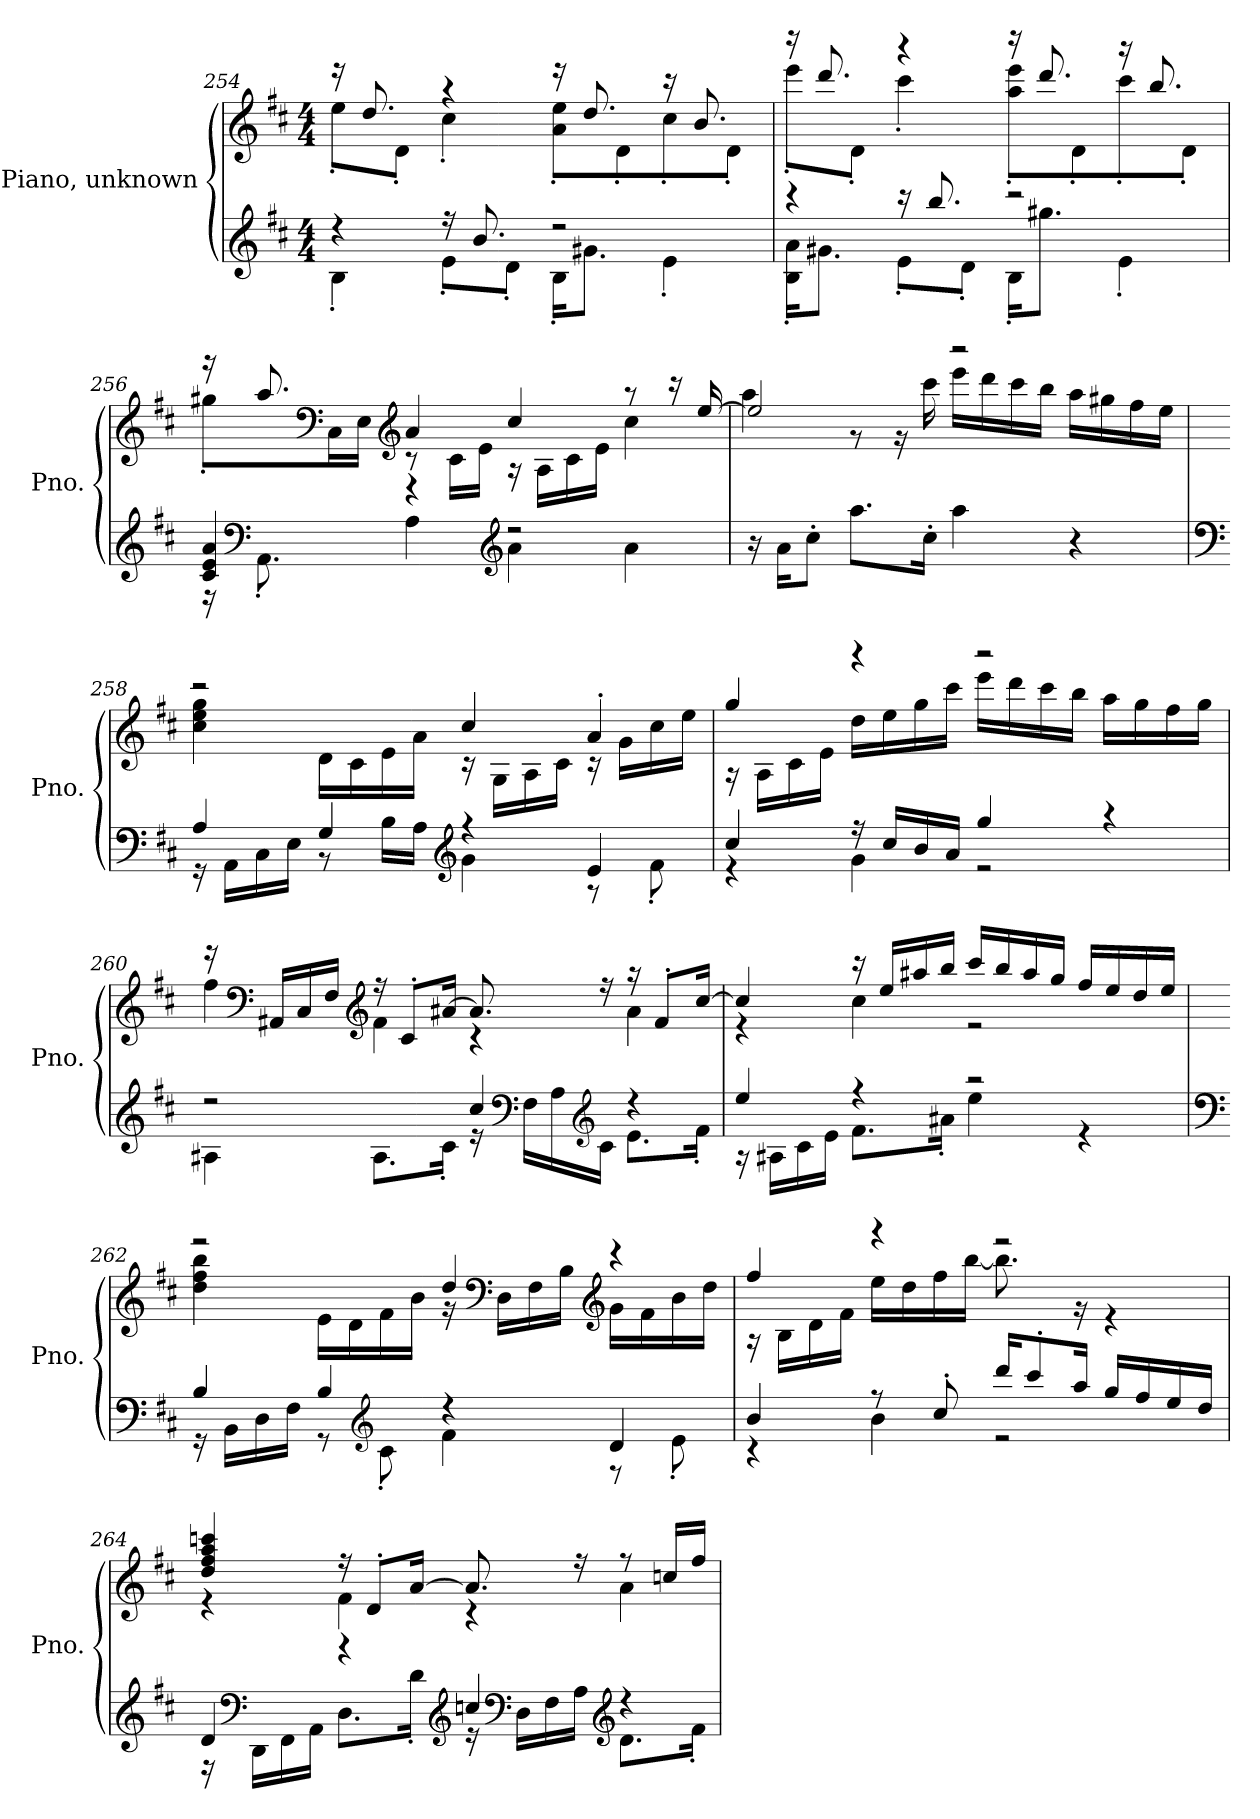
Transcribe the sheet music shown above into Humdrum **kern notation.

**kern	**kern
*part1	*part1
*staff2	*staff1
*I"Piano, unknown	*
*I'Pno.	*
*clefG2	*clefG2
*k[f#c#]	*k[f#c#]
*M4/4	*M4/4
=254	=254
*^	*^
4r	4B'\	16r	8ee'\L
.	.	8.dd/	.
.	.	.	8d'\J
16r	8e'\L	4r	4cc#'\
8.b/	.	.	.
.	8d'\J	.	.
2r	16B'\KL	16r	8a\' 8ee\'L
.	8.g#X\J	8.dd/	.
.	.	.	8d'\
.	4e'\	16r	8cc#'\
.	.	8.b/	.
.	.	.	8d'\J
!!LO:LB:g=z	!!
=255	=255	=255	=255
4r	16B\' 16a\'KL	16r	8eee'\L
.	8.g#X\J	8.ddd/	.
.	.	.	8d'\J
16r	8e'\L	4r	4ccc#'\
8.bb/	.	.	.
.	8d'\J	.	.
2r	16B'\KL	16r	8aa\' 8eee\'L
.	8.gg#X\J	8.ddd/	.
.	.	.	8d'\
.	4e'\	16r	8ccc#'\
.	.	8.bb/	.
.	.	.	8d'\J
=256	=256	=256	=256
4c#/ 4e/ 4a/	16r	16r	8gg#X'\L
*clefF4	*	*	*
.	8.AA'\	8.aa/	.
*	*	*clefF4	*
.	.	.	16C#\L
.	.	.	16E\JJ
*	*	*clefG2	*
4r	4A\	4a/	8r
.	.	.	16c#\LL
.	.	.	16e\JJ
*clefG2	*	*	*
2r	4a\	4cc#/	16r
.	.	.	16A\LL
.	.	.	16c#\
.	.	.	16e\JJ
.	4a\	8r	4cc#\
.	.	16r	.
.	.	[16ee/	.
*v	*v	*	*
!!LO:LB:g=z	!!
=257	=257	=257
16r	2ee/]	4aa\
16a\KL	.	.
8cc#'\J	.	.
8.aa\L	.	8r
.	.	16r
16cc#'\Jk	.	16ccc#\
4aa\	2r	16eee\LL
.	.	16ddd\
.	.	16ccc#\
.	.	16bb\JJ
4r	.	16aa\LL
.	.	16gg#X\
.	.	16ff#\
.	.	16ee\JJ
=258	=258	=258
*clefF4	*	*
*^	*	*
4A/	16r	2r	4cc#\ 4ee\ 4gg\
.	16AA\LL	.	.
.	16C#\	.	.
.	16E\JJ	.	.
4G/	8r	.	16d\LL
.	.	.	16c#\
.	16B\LL	.	16e\
.	16A\JJ	.	16a\JJ
*clefG2	*	*	*
4r	4g\	4cc#/	16r
.	.	.	16G\LL
.	.	.	16A\
.	.	.	16c#\JJ
4e/	8r	4a'/	16r
.	.	.	16g\LL
.	8f#'\	.	16cc#\
.	.	.	16ee\JJ
!!LO:LB:g=z	!!
=259	=259	=259	=259
4cc#/	4r	4gg/	16r
.	.	.	16A\LL
.	.	.	16c#\
.	.	.	16e\JJ
16r	4g\	4r	16dd\LL
16cc#/LL	.	.	16ee\
16b/	.	.	16gg\
16a/JJ	.	.	16ccc#\JJ
4gg/	2r	2r	16eee\LL
.	.	.	16ddd\
.	.	.	16ccc#\
.	.	.	16bb\JJ
4r	.	.	16aa\LL
.	.	.	16gg\
.	.	.	16ff#\
.	.	.	16gg\JJ
=260	=260	=260	=260
2r	4A#X\	16r	4ff#\
*	*	*clefF4	*
.	.	16AA#X/LL	.
.	.	16C#/	.
.	.	16F#/JJ	.
*	*	*clefG2	*
.	8.A#\L	16r	4f#\
.	.	8c#'/L	.
.	16c#'\Jk	[16a#X/Jk	.
4cc#/	16r	8.a#/]	4r
*clefF4	*	*	*
.	16F#\LL	.	.
.	16A#\	.	.
*clefG2	*	*	*
.	16c#\JJ	16r	.
4r	8.e\L	16r	4a#\
.	.	8f#'/L	.
.	16f#'\Jk	[16cc#/Jk	.
!!LO:PB:g=z	!!
=261	=261	=261	=261
4ee/	16r	4cc#/]	4r
.	16A#X\LL	.	.
.	16c#\	.	.
.	16e\JJ	.	.
4r	8.f#\L	16r	4cc#\
.	.	16ee/LL	.
.	.	16aa#X/	.
.	16a#X'\Jk	16bb/JJ	.
2r	4ee\	16ccc#/LL	2r
.	.	16bb/	.
.	.	16aa#/	.
.	.	16gg/JJ	.
.	4r	16ff#/LL	.
.	.	16ee/	.
.	.	16dd/	.
.	.	16ee/JJ	.
=262	=262	=262	=262
*clefF4	*	*	*
4B/	16r	2r	4dd\ 4ff#\ 4bb\
.	16BB\LL	.	.
.	16D\	.	.
.	16F#\JJ	.	.
4B/	8r	.	16e\LL
.	.	.	16d\
*clefG2	*	*	*
.	8c#'\	.	16f#\
.	.	.	16b\JJ
4r	4f#\	4dd/	16r
*	*	*clefF4	*
.	.	.	16D\LL
.	.	.	16F#\
.	.	.	16B\JJ
*	*	*clefG2	*
4d/	8r	4r	16g\LL
.	.	.	16f#\
.	8e'\	.	16b\
.	.	.	16dd\JJ
!!LO:LB:g=z	!!
=263	=263	=263	=263
4b/	4r	4ff#/	16r
.	.	.	16B\LL
.	.	.	16d\
.	.	.	16f#\JJ
8r	4b\	4r	16ee\LL
.	.	.	16dd\
8cc#'/	.	.	16ff#\
.	.	.	[16bb\JJ
16ddd/KL	2r	2r	8.bb\]
8ccc#'/	.	.	.
16aa/Jk	.	.	16r
16gg/LL	.	.	4r
16ff#/	.	.	.
16ee/	.	.	.
16dd/JJ	.	.	.
=264	=264	=264	=264
4d/	16r	4dd/ 4ff#/ 4aa/ 4cccn/	4r
*clefF4	*	*	*
.	16DD\LL	.	.
.	16FF#\	.	.
.	16AA\JJ	.	.
4r	8.D\L	16r	4f#\
.	.	8d'/L	.
.	16d'\Jk	[16a/Jk	.
*clefG2	*	*	*
4ccn/	16r	8.a/]	4r
*clefF4	*	*	*
.	16D\LL	.	.
.	16F#\	.	.
.	16A\JJ	16r	.
*clefG2	*	*	*
4r	8.d\L	8r	4a\
.	.	16ccn/LL	.
.	16f#'\Jk	16ff#/JJ	.
*v	*v	*	*
*	*v	*v
=	=
*-	*-
